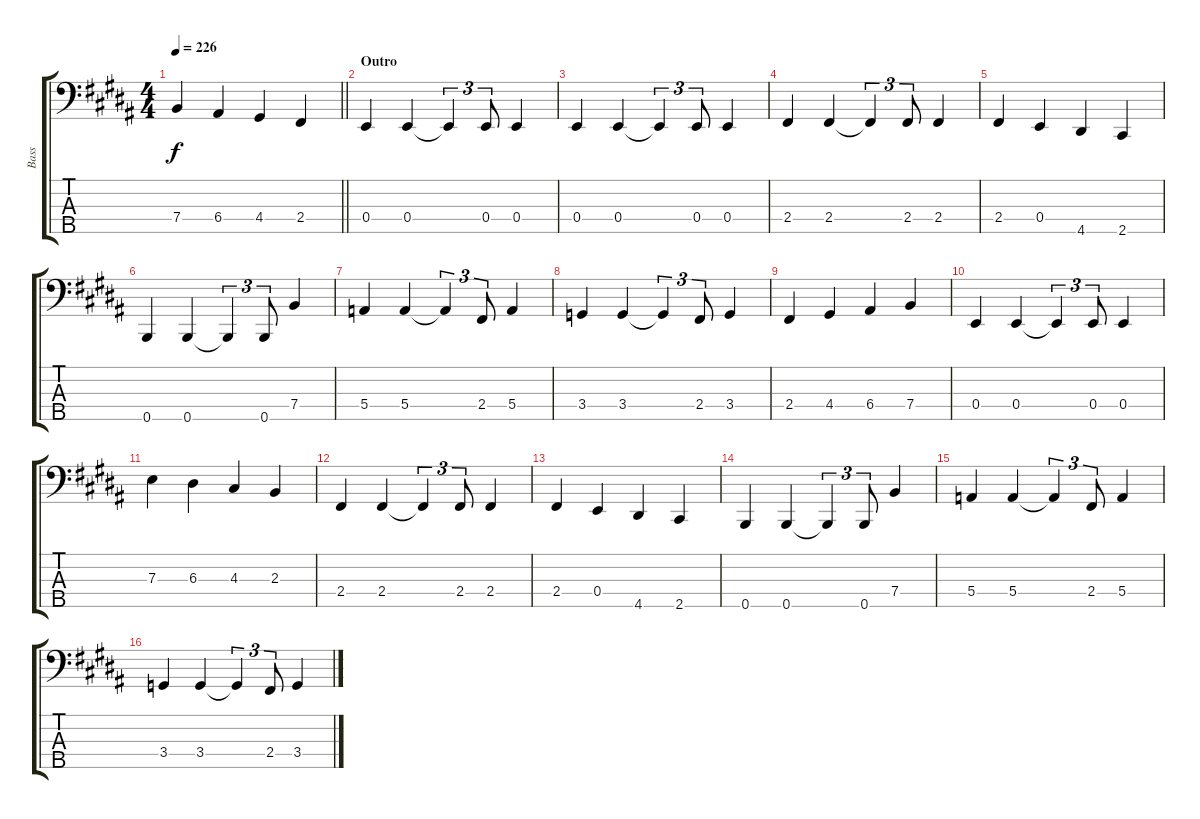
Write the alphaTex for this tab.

\track ("Bass" "Bass") {instrument electricbasspick}
\staff {score tabs}
\tuning (G2 D2 A1 E1 B0) {hide}
\ts (4 4)
\tempo 226
\clef f4
\barLineRight lightlight
\ks b
7.4.4{dy f} 6.4.4 4.4.4 2.4.4 |
\section ("" "Outro")
0.4.4 0.4.4 0.4{t}.4{tu (3 2)} 0.4.8{tu (3 2)} 0.4.4 |
0.4.4 0.4.4 0.4{t}.4{tu (3 2)} 0.4.8{tu (3 2)} 0.4.4 |
2.4.4 2.4.4 2.4{t}.4{tu (3 2)} 2.4.8{tu (3 2)} 2.4.4 |
2.4.4 0.4.4 4.5.4 2.5.4 |
0.5.4 0.5.4 0.5{t}.4{tu (3 2)} 0.5.8{tu (3 2)} 7.4.4 |
5.4.4 5.4.4 5.4{t}.4{tu (3 2)} 2.4.8{tu (3 2)} 5.4.4 |
3.4.4 3.4.4 3.4{t}.4{tu (3 2)} 2.4.8{tu (3 2)} 3.4.4 |
2.4.4 4.4.4 6.4.4 7.4.4 |
0.4.4 0.4.4 0.4{t}.4{tu (3 2)} 0.4.8{tu (3 2)} 0.4.4 |
7.3.4 6.3.4 4.3.4 2.3.4 |
2.4.4 2.4.4 2.4{t}.4{tu (3 2)} 2.4.8{tu (3 2)} 2.4.4 |
2.4.4 0.4.4 4.5.4 2.5.4 |
0.5.4 0.5.4 0.5{t}.4{tu (3 2)} 0.5.8{tu (3 2)} 7.4.4 |
5.4.4 5.4.4 5.4{t}.4{tu (3 2)} 2.4.8{tu (3 2)} 5.4.4 |
3.4.4 3.4.4 3.4{t}.4{tu (3 2)} 2.4.8{tu (3 2)} 3.4.4
